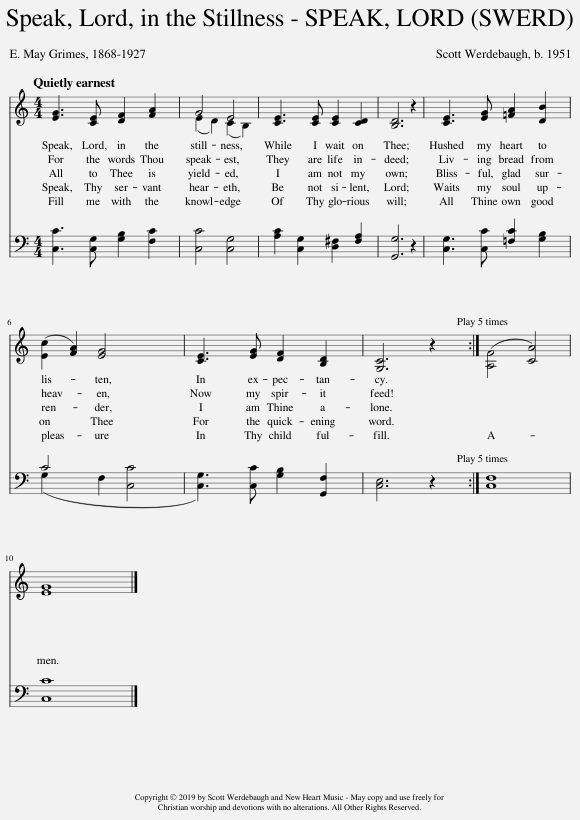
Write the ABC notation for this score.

X:1
%%score ( 1 2 ) ( 3 4 )
L:1/8
Q:1/4=108
M:4/4
I:linebreak $
K:C
V:1 treble
V:2 treble
V:3 bass
V:4 bass
V:1
 [EG]3 [CE] [DF]2 [FA]2 | G4 E4 | [CE]3 [CE] [CE]2 [CD]2 | [B,D]6 z2 | [CE]3 [EG] [=FA]2 [DB]2 |$ %5
 ([Ec]2 [FA]2) [EG]4 x2 | [CE]3 [EG] [DF]2 [B,D]2 | [G,C]6 z2 :| ([A,F]4 [CA]4) |$ [EG]8 |] %10
V:2
 x8 | (E2 D2) (C2 B,2) | x8 | x8 | x8 |$ %5
 x10 | x8 | x8 :| x8 |$ x8 |] %10
V:3
 [C,C]3 [C,G,] [G,B,]2 [F,C]2 | [C,C]4 [C,G,]4 | [A,C]2 [C,G,]2 [D,^F,]2 [F,A,]2 | [G,,G,]6 z2 | [C,G,]3 [C,C] [=F,C]2 [G,B,]2 |$ %5
 C4 F,2 [C,C]4 | [C,G,]3 [C,C] [G,B,]2 [G,,F,]2 | [C,E,]6 z2 :| [C,F,]8 |$ [C,C]8 |] %10
V:4
 x8 | x8 | x8 | x8 | x8 |$ %5
 G,2 x8 | x8 | x8 :| x8 |$ x8 |] %10
